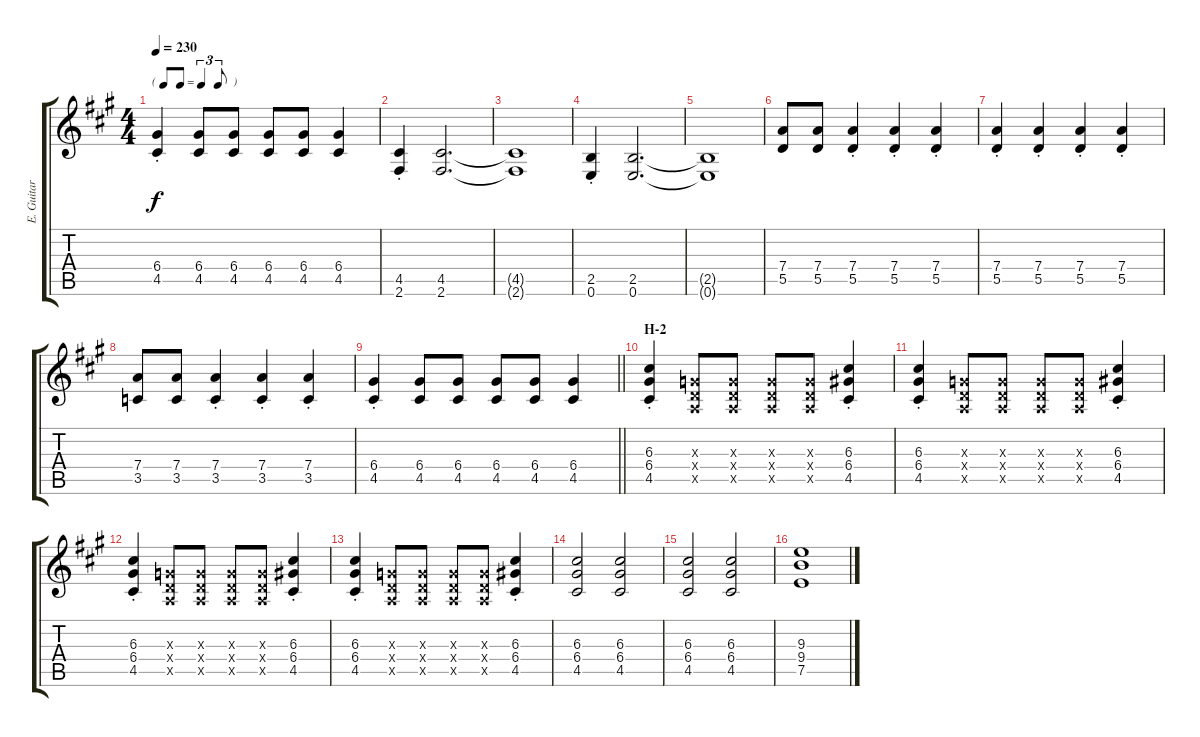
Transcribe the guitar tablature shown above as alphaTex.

\track ("E. Guitar II" "E. Guitar ") {instrument overdrivenguitar}
\staff {score tabs}
\tuning (E4 B3 G3 D3 A2 E2) {hide}
\ts (4 4)
\tf triplet8th
\tempo 230
\clef g2
\ks a
(6.4{st} 4.5{st}).4{dy f} (6.4 4.5).8 (6.4 4.5).8 (6.4 4.5).8 (6.4 4.5).8 (6.4 4.5).4 |
(4.5{st} 2.6{st}).4 (4.5 2.6).2{d} |
(4.5{t} 2.6{t}).1 |
(2.5{st} 0.6{st}).4 (2.5 0.6).2{d} |
(2.5{t} 0.6{t}).1 |
(7.4 5.5).8 (7.4 5.5).8 (7.4{st} 5.5{st}).4 (7.4{st} 5.5{st}).4 (7.4{st} 5.5{st}).4 |
(7.4{st} 5.5{st}).4 (7.4{st} 5.5{st}).4 (7.4{st} 5.5{st}).4 (7.4{st} 5.5{st}).4 |
(7.4 3.5).8 (7.4 3.5).8 (7.4{st} 3.5{st}).4 (7.4{st} 3.5{st}).4 (7.4{st} 3.5{st}).4 |
\barLineRight lightlight
(6.4{st} 4.5{st}).4 (6.4 4.5).8 (6.4 4.5).8 (6.4 4.5).8 (6.4 4.5).8 (6.4 4.5).4 |
\section ("" "H-2")
(6.3{st} 6.4{st} 4.5{st}).4 (0.3{x} 0.4{x} 0.5{x}).8 (0.3{x} 0.4{x} 0.5{x}).8 (0.3{x} 0.4{x} 0.5{x}).8 (0.3{x} 0.4{x} 0.5{x}).8 (6.3{st} 6.4{st} 4.5{st}).4 |
(6.3{st} 6.4{st} 4.5{st}).4 (0.3{x} 0.4{x} 0.5{x}).8 (0.3{x} 0.4{x} 0.5{x}).8 (0.3{x} 0.4{x} 0.5{x}).8 (0.3{x} 0.4{x} 0.5{x}).8 (6.3{st} 6.4{st} 4.5{st}).4 |
(6.3{st} 6.4{st} 4.5{st}).4 (0.3{x} 0.4{x} 0.5{x}).8 (0.3{x} 0.4{x} 0.5{x}).8 (0.3{x} 0.4{x} 0.5{x}).8 (0.3{x} 0.4{x} 0.5{x}).8 (6.3{st} 6.4{st} 4.5{st}).4 |
(6.3{st} 6.4{st} 4.5{st}).4 (0.3{x} 0.4{x} 0.5{x}).8 (0.3{x} 0.4{x} 0.5{x}).8 (0.3{x} 0.4{x} 0.5{x}).8 (0.3{x} 0.4{x} 0.5{x}).8 (6.3{st} 6.4{st} 4.5{st}).4 |
(6.3 6.4 4.5).2 (6.3 6.4 4.5).2 |
(6.3 6.4 4.5).2 (6.3 6.4 4.5).2 |
(9.3 9.4 7.5).1
